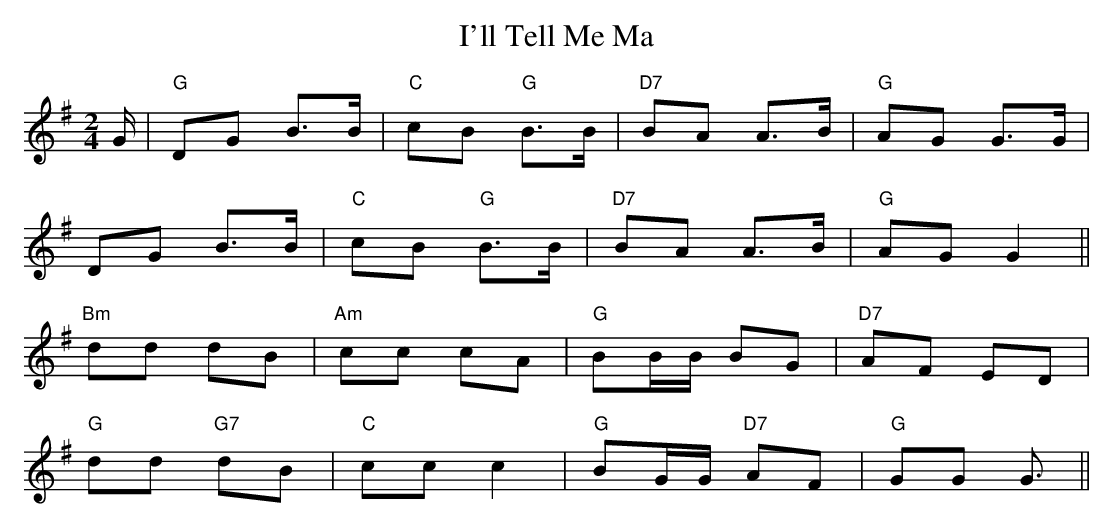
X:1
T:I'll Tell Me Ma
M:2/4
L:1/8
K:G
G/2|"G"DG B>B|"C"cB "G"B>B|"D7"BA A>B|"G"AG G>G|
DG B>B| "C"cB "G"B>B|"D7"BA A>B|"G"AG G2||
"Bm"dd dB|"Am"cc cA|"G"BB/2B/2 BG|"D7"AF ED|
"G"dd "G7"dB|"C"cc c2|"G"BG/2G/2 "D7"AF|"G"GG G3/2||
